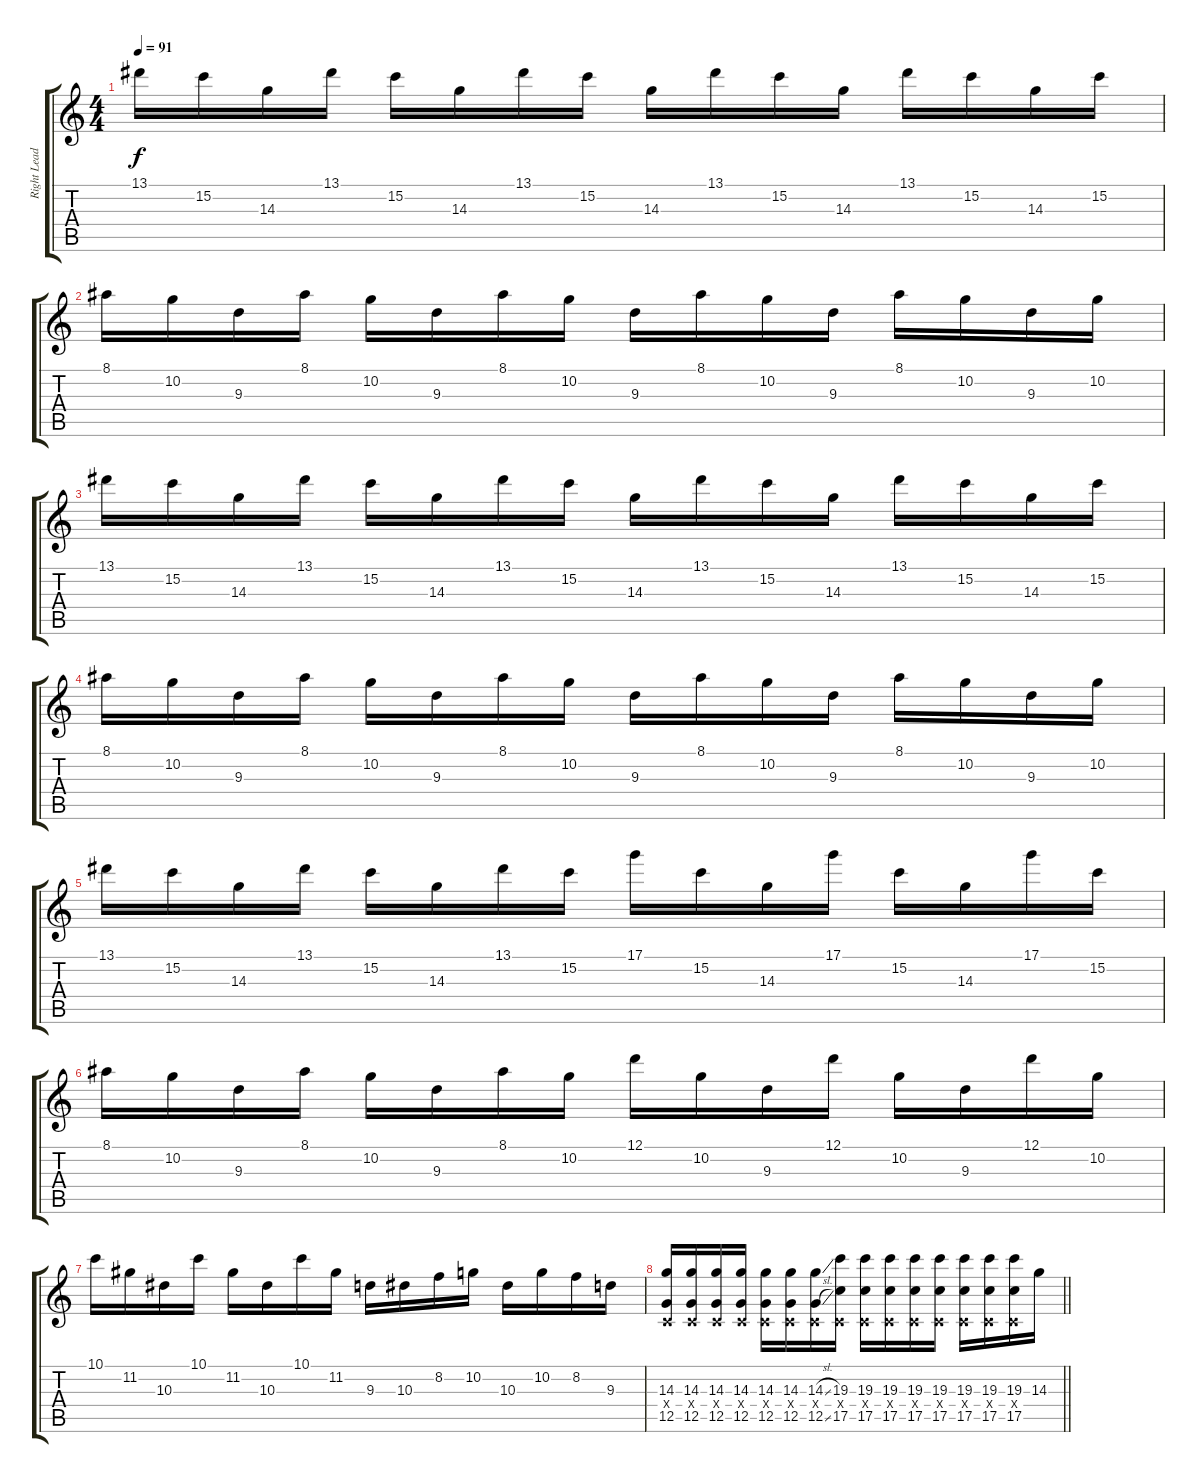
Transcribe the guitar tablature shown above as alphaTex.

\track ("Right Lead 1" "Right Lead") {instrument distortionguitar}
\staff {score tabs}
\tuning (D4 A3 F3 C3 G2 C2) {hide}
\ts (4 4)
\section ("" "")
\tempo 91
\clef g2
\ks c
13.1.16{dy f} 15.2.16 14.3.16 13.1.16 15.2.16 14.3.16 13.1.16 15.2.16 14.3.16 13.1.16 15.2.16 14.3.16 13.1.16 15.2.16 14.3.16 15.2.16 |
8.1.16 10.2.16 9.3.16 8.1.16 10.2.16 9.3.16 8.1.16 10.2.16 9.3.16 8.1.16 10.2.16 9.3.16 8.1.16 10.2.16 9.3.16 10.2.16 |
13.1.16 15.2.16 14.3.16 13.1.16 15.2.16 14.3.16 13.1.16 15.2.16 14.3.16 13.1.16 15.2.16 14.3.16 13.1.16 15.2.16 14.3.16 15.2.16 |
8.1.16 10.2.16 9.3.16 8.1.16 10.2.16 9.3.16 8.1.16 10.2.16 9.3.16 8.1.16 10.2.16 9.3.16 8.1.16 10.2.16 9.3.16 10.2.16 |
13.1.16 15.2.16 14.3.16 13.1.16 15.2.16 14.3.16 13.1.16 15.2.16 17.1.16 15.2.16 14.3.16 17.1.16 15.2.16 14.3.16 17.1.16 15.2.16 |
8.1.16 10.2.16 9.3.16 8.1.16 10.2.16 9.3.16 8.1.16 10.2.16 12.1.16 10.2.16 9.3.16 12.1.16 10.2.16 9.3.16 12.1.16 10.2.16 |
10.1.16 11.2.16 10.3.16 10.1.16 11.2.16 10.3.16 10.1.16 11.2.16 9.3.16 10.3.16 8.2.16 10.2.16 10.3.16 10.2.16 8.2.16 9.3.16 |
\barLineRight lightlight
(14.3 0.4{x} 12.5).16 (14.3 0.4{x} 12.5).16 (14.3 0.4{x} 12.5).16 (14.3 0.4{x} 12.5).16 (14.3 0.4{x} 12.5).16 (14.3 0.4{x} 12.5).16 (14.3{sl} 0.4{x} 12.5{sl}).16 (19.3 0.4{x} 17.5).16 (19.3 0.4{x} 17.5).16 (19.3 0.4{x} 17.5).16 (19.3 0.4{x} 17.5).16 (19.3 0.4{x} 17.5).16 (19.3 0.4{x} 17.5).16 (19.3 0.4{x} 17.5).16 (19.3 0.4{x} 17.5).16 14.3.16
